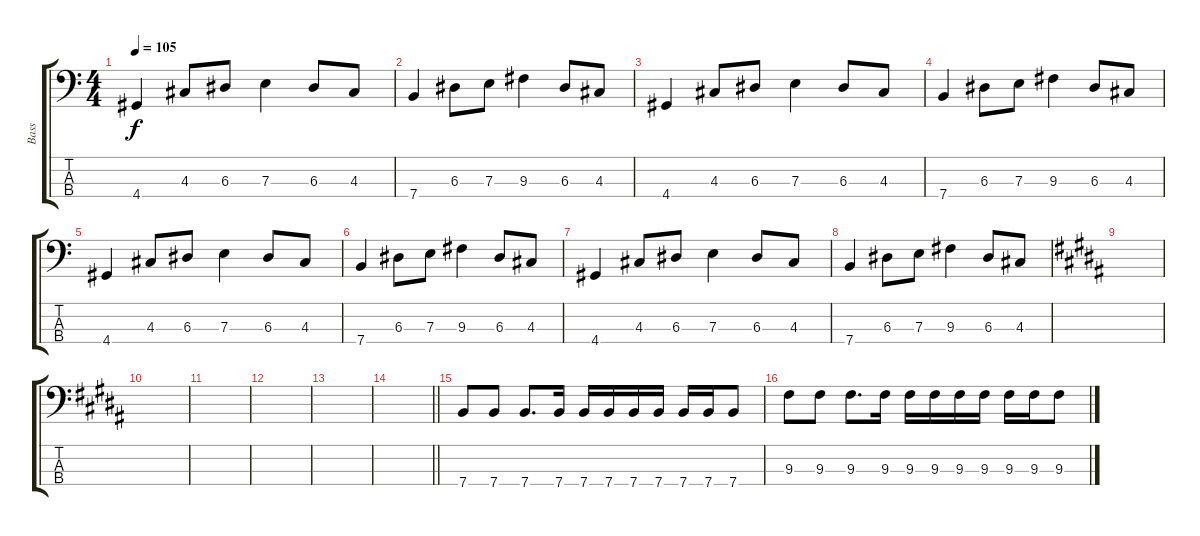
\track ("Bass" "Bass") {instrument electricbasspick}
\staff {score tabs}
\tuning (G2 D2 A1 E1) {hide}
\ts (4 4)
\tempo 105
\clef f4
\ks c
4.4.4{dy f} 4.3.8 6.3.8 7.3.4 6.3.8 4.3.8 |
7.4.4 6.3.8 7.3.8 9.3.4 6.3.8 4.3.8 |
4.4.4 4.3.8 6.3.8 7.3.4 6.3.8 4.3.8 |
7.4.4 6.3.8 7.3.8 9.3.4 6.3.8 4.3.8 |
4.4.4 4.3.8 6.3.8 7.3.4 6.3.8 4.3.8 |
7.4.4 6.3.8 7.3.8 9.3.4 6.3.8 4.3.8 |
4.4.4 4.3.8 6.3.8 7.3.4 6.3.8 4.3.8 |
7.4.4 6.3.8 7.3.8 9.3.4 6.3.8 4.3.8 |
\ks b
|
|
|
|
|
\barLineRight lightlight
|
7.4.8 7.4.8 7.4.8{d} 7.4.16 7.4.16 7.4.16 7.4.16 7.4.16 7.4.16 7.4.16 7.4.8 |
9.3.8 9.3.8 9.3.8{d} 9.3.16 9.3.16 9.3.16 9.3.16 9.3.16 9.3.16 9.3.16 9.3.8
